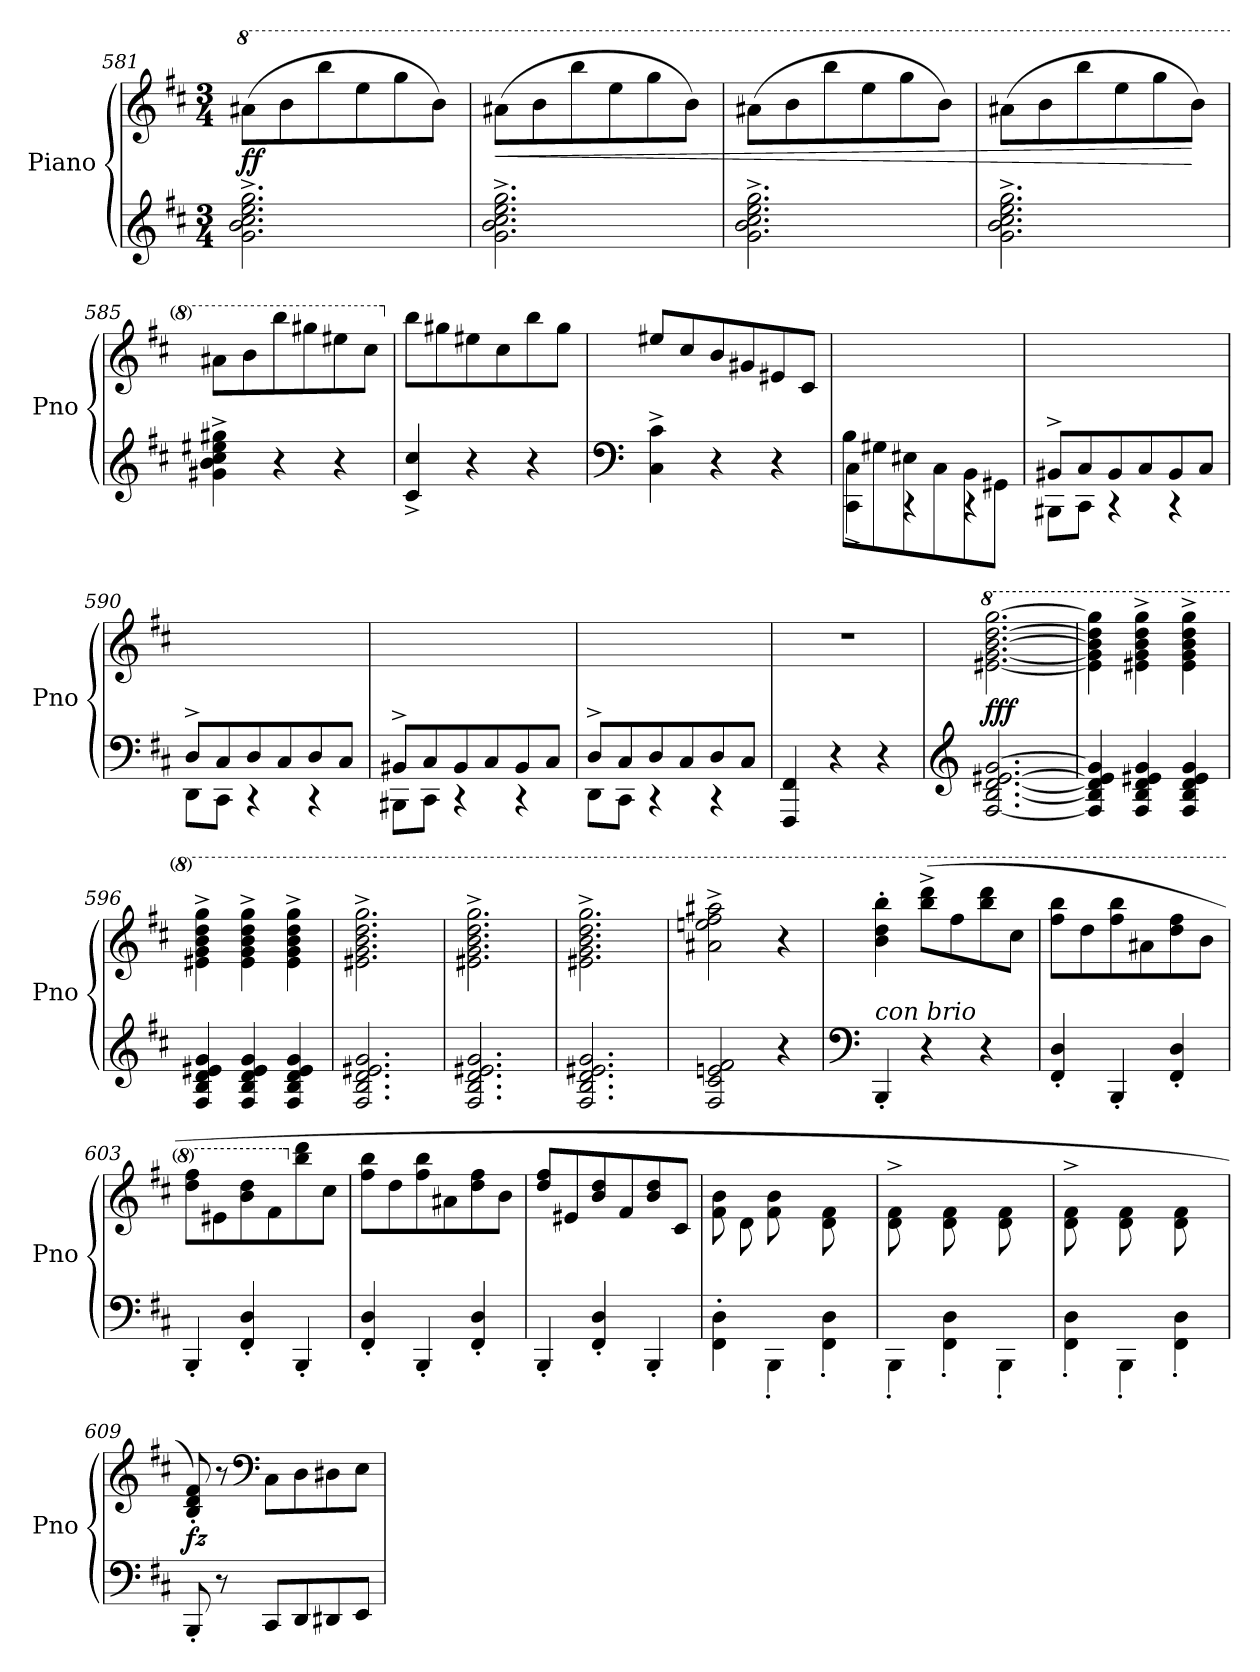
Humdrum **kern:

**kern	**kern	**dynam
*part1	*part1	*part1
*staff2	*staff1	*staff1/2
*I"Piano	*	*
*I'Pno	*	*
*clefG2	*clefG2	*
*k[f#c#]	*k[f#c#]	*
*M3/4	*M3/4	*
*	*8va	*
=581	=581	=581
!	!	!LO:DY:a=2
2.g\^ 2.b\^ 2.cc#\^ 2.ee\^ 2.gg\^	(8aa#X\L	ff
.	8bb\	.
.	8bbb\	.
.	8eee\	.
.	8ggg\	.
.	8bb\J)	.
!!LO:LB:g=z
=582	=582	=582
!	!	!LO:HP:b
2.g\^ 2.b\^ 2.cc#\^ 2.ee\^ 2.gg\^	(8aa#X\L	<
.	8bb\	.
.	8bbb\	.
.	8eee\	.
.	8ggg\	.
.	8bb\J)	.
=583	=583	=583
2.g\^ 2.b\^ 2.cc#\^ 2.ee\^ 2.gg\^	(8aa#X\L	.
.	8bb\	.
.	8bbb\	.
.	8eee\	.
.	8ggg\	.
.	8bb\J)	.
=584	=584	=584
2.g\^ 2.b\^ 2.cc#\^ 2.ee\^ 2.gg\^	(8aa#X\L	.
.	8bb\	.
.	8bbb\	.
.	8eee\	.
.	8ggg\	.
.	8bb\J)	[
=585	=585	=585
4g#X\^ 4b\^ 4cc#\^ 4ee#X\^ 4gg#X\^	(8aa#X\L	.
.	8bb\	.
4r	8bbb\	.
.	8ggg#X\	.
4r	8eee#X\	.
.	8ccc#\J	.
=586	=586	=586
*	*X8va	*
4c#/^ 4cc#/^	8bb\L	.
.	8gg#X\	.
4r	8ee#X\	.
.	8cc#\	.
4r	8bb\	.
.	8gg#\J	.
=587	=587	=587
*clefF4	*	*
4C#\^ 4c#\^	8ee#X/L	.
.	8cc#/	.
4r	8b/	.
.	8g#X/	.
4r	8e#X/	.
.	8c#/J	.
!!LO:LB:g=z
=588	=588	=588
*^	*	*
8B/L	4CC#\^ 4C#\^	2.ryy	.
8G#X\	.	.	.
8E#X\	4rCC	.	.
8C#\	.	.	.
8BB\	4rCC	.	.
8GG#X/J)	.	.	.
=589	=589	=589	=589
8BB#X^/L	8BBB#X\L	2.ryy	.
8C#/	8CC#\J	.	.
8BB#/	4rCC	.	.
8C#/	.	.	.
8BB#/	4rCC	.	.
8C#/J	.	.	.
=590	=590	=590	=590
8D^/L	8DD\L	2.ryy	.
8C#/	8CC#\J	.	.
8D/	4rCC	.	.
8C#/	.	.	.
8D/	4rCC	.	.
8C#/J	.	.	.
=591	=591	=591	=591
8BB#X^/L	8BBB#X\L	2.ryy	.
8C#/	8CC#\J	.	.
8BB#/	4rCC	.	.
8C#/	.	.	.
8BB#/	4rCC	.	.
8C#/J	.	.	.
=592	=592	=592	=592
8D^/L	8DD\L	2.ryy	.
8C#/	8CC#\J	.	.
8D/	4rCC	.	.
8C#/	.	.	.
8D/	4rCC	.	.
8C#/J	.	.	.
*v	*v	*	*
=593	=593	=593
4FFF#/ 4FF#/	2.r	.
4r	.	.
4r	.	.
=594	=594	=594
*clefG2	*	*
*	*8va	*
!	!	!LO:DY:b
[2.F#/ [2.B/ [2.d/ [2.e#X/ [2.g/	[2.ee#X\ [2.gg\ [2.bb\ [2.ddd\ [2.ggg\	fff
!!LO:PB:g=z
=595	=595	=595
4F#/] 4B/] 4d/] 4e#/] 4g/]	4ee#\] 4gg\] 4bb\] 4ddd\] 4ggg\]	.
4F#/ 4B/ 4d/ 4e#X/ 4g/	4ee#X\^ 4gg\^ 4bb\^ 4ddd\^ 4ggg\^	.
4F#/ 4B/ 4d/ 4e#/ 4g/	4ee#\^ 4gg\^ 4bb\^ 4ddd\^ 4ggg\^	.
=596	=596	=596
4F#/ 4B/ 4d/ 4e#X/ 4g/	4ee#X\^ 4gg\^ 4bb\^ 4ddd\^ 4ggg\^	.
4F#/ 4B/ 4d/ 4e#/ 4g/	4ee#\^ 4gg\^ 4bb\^ 4ddd\^ 4ggg\^	.
4F#/ 4B/ 4d/ 4e#/ 4g/	4ee#\^ 4gg\^ 4bb\^ 4ddd\^ 4ggg\^	.
=597	=597	=597
2.F#/ 2.B/ 2.d/ 2.e#X/ 2.g/	2.ee#X\^ 2.gg\^ 2.bb\^ 2.ddd\^ 2.ggg\^	.
=598	=598	=598
2.F#/ 2.B/ 2.d/ 2.e#X/ 2.g/	2.ee#X\^ 2.gg\^ 2.bb\^ 2.ddd\^ 2.ggg\^	.
=599	=599	=599
2.F#/ 2.B/ 2.d/ 2.e#X/ 2.g/	2.ee#X\^ 2.gg\^ 2.bb\^ 2.ddd\^ 2.ggg\^	.
=600	=600	=600
2F#/ 2c#/ 2en/ 2f#/	2aa#X\^ 2eeen\^ 2fff#\^ 2aaa#X\^	.
4r	4r	.
=601	=601	=601
*clefF4	*	*
!LO:TX:a:i:t=con brio	!	!
4BBB'/	4bb\' 4ddd\' 4bbb\'	.
4r	(8bbb\^ 8dddd\^L	.
.	8fff#\	.
4r	8bbb\ 8dddd\	.
.	8ccc#\J	.
=602	=602	=602
4FF#/' 4D/'	8fff#\ 8bbb\L	.
.	8ddd\	.
4BBB'/	8fff#\ 8bbb\	.
.	8aa#X\	.
4FF#/' 4D/'	8ddd\ 8fff#\	.
.	8bb\J	.
!!LO:LB:g=z
=603	=603	=603
4BBB'/	8ddd\ 8fff#\L	.
.	8ee#X\	.
4FF#/' 4D/'	8bb\ 8ddd\	.
.	8ff#\	.
*	*X8va	*
4BBB'/	8bb\ 8ddd\	.
.	8cc#\J	.
=604	=604	=604
4FF#/' 4D/'	8ff#\ 8bb\L	.
.	8dd\	.
4BBB'/	8ff#\ 8bb\	.
.	8a#X\	.
4FF#/' 4D/'	8dd\ 8ff#\	.
.	8b\J	.
=605	=605	=605
4BBB'/	8dd/ 8ff#/L	.
.	8e#X/	.
4FF#/' 4D/'	8b/ 8dd/	.
.	8f#/	.
4BBB'/	8b/ 8dd/	.
.	8c#/J	.
=606	=606	=606
*^	*	*
4.ryy	4FF#\' 4D\'	8f#\ 8b\L	.
.	.	8d\	.
.	4BBB'\	8f#\ 8b\	.
8A#X/	.	8ryy	.
8ryy	4FF#\' 4D\'	8d\ 8f#\	.
8B/J	.	8ryy	.
=607	=607	=607	=607
8ryy	4BBB'\	8d\^ 8f#\^L	.
8B/	.	8ryy	.
8ryy	4FF#\' 4D\'	8d\ 8f#\	.
8E#X/	.	8ryy	.
8ryy	4BBB'\	8d\ 8f#\	.
8F#/J	.	8ryy	.
=608	=608	=608	=608
8ryy	4FF#\' 4D\'	8d\^ 8f#\^L	.
8B/	.	8ryy	.
8ryy	4BBB'\	8d\ 8f#\	.
8E#X/	.	8ryy	.
8ryy	4FF#\' 4D\'	8d\ 8f#\	.
8F#/J	.	8ryy	.
*v	*v	*	*
!!LO:LB:g=z
=609	=609	=609
!	!	!LO:DY:b
8BBB'/	8B/' 8d/' 8f#/')	fz
8r	8r	.
*	*clefF4	*
8CC#/L	8C#\L	.
8DD/	8D\	.
8DD#X/	8D#X\	.
8EE/J	8E\J	.
=	=	=
*-	*-	*-
